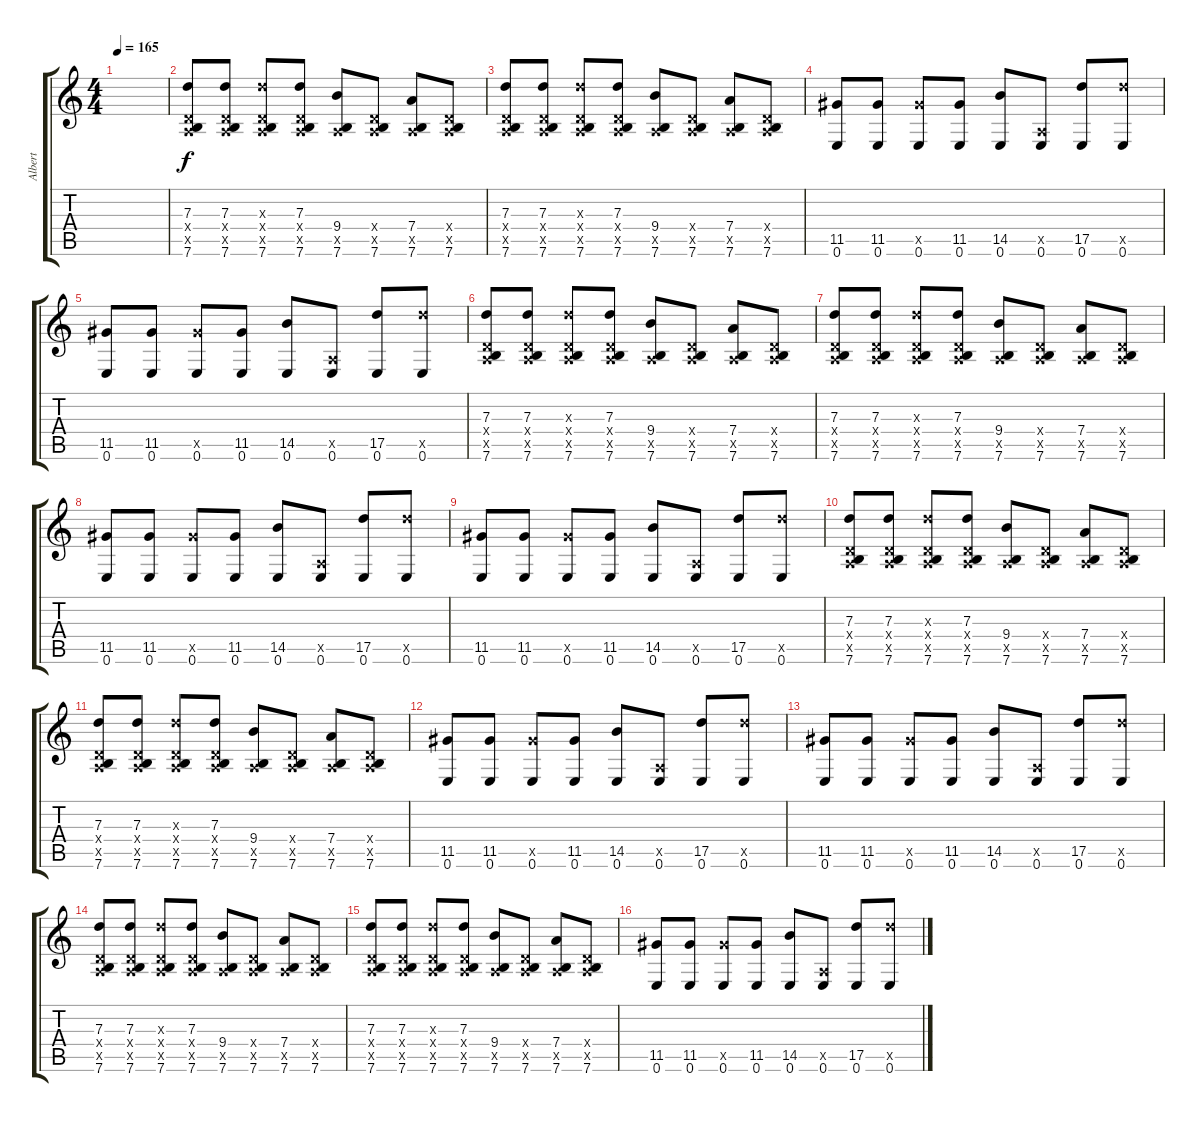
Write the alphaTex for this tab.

\track ("Albert" "Albert") {instrument distortionguitar}
\staff {score tabs}
\tuning (E4 B3 G3 D3 A2 E2) {hide}
\ts (4 4)
\tempo 165
\clef g2
\ks c
|
(7.3 0.4{x} 0.5{x} 7.6).8{dy f} (7.3 0.4{x} 0.5{x} 7.6).8 (7.3{x} 0.4{x} 0.5{x} 7.6).8 (7.3 0.4{x} 0.5{x} 7.6).8 (9.4 0.5{x} 7.6).8 (0.4{x} 0.5{x} 7.6).8 (7.4 0.5{x} 7.6).8 (0.4{x} 0.5{x} 7.6).8 |
(7.3 0.4{x} 0.5{x} 7.6).8 (7.3 0.4{x} 0.5{x} 7.6).8 (7.3{x} 0.4{x} 0.5{x} 7.6).8 (7.3 0.4{x} 0.5{x} 7.6).8 (9.4 0.5{x} 7.6).8 (0.4{x} 0.5{x} 7.6).8 (7.4 0.5{x} 7.6).8 (0.4{x} 0.5{x} 7.6).8 |
(11.5 0.6).8 (11.5 0.6).8 (11.5{x} 0.6).8 (11.5 0.6).8 (14.5 0.6).8 (0.5{x} 0.6).8 (17.5 0.6).8 (17.5{x} 0.6).8 |
(11.5 0.6).8 (11.5 0.6).8 (11.5{x} 0.6).8 (11.5 0.6).8 (14.5 0.6).8 (0.5{x} 0.6).8 (17.5 0.6).8 (17.5{x} 0.6).8 |
(7.3 0.4{x} 0.5{x} 7.6).8 (7.3 0.4{x} 0.5{x} 7.6).8 (7.3{x} 0.4{x} 0.5{x} 7.6).8 (7.3 0.4{x} 0.5{x} 7.6).8 (9.4 0.5{x} 7.6).8 (0.4{x} 0.5{x} 7.6).8 (7.4 0.5{x} 7.6).8 (0.4{x} 0.5{x} 7.6).8 |
(7.3 0.4{x} 0.5{x} 7.6).8 (7.3 0.4{x} 0.5{x} 7.6).8 (7.3{x} 0.4{x} 0.5{x} 7.6).8 (7.3 0.4{x} 0.5{x} 7.6).8 (9.4 0.5{x} 7.6).8 (0.4{x} 0.5{x} 7.6).8 (7.4 0.5{x} 7.6).8 (0.4{x} 0.5{x} 7.6).8 |
(11.5 0.6).8 (11.5 0.6).8 (11.5{x} 0.6).8 (11.5 0.6).8 (14.5 0.6).8 (0.5{x} 0.6).8 (17.5 0.6).8 (17.5{x} 0.6).8 |
(11.5 0.6).8 (11.5 0.6).8 (11.5{x} 0.6).8 (11.5 0.6).8 (14.5 0.6).8 (0.5{x} 0.6).8 (17.5 0.6).8 (17.5{x} 0.6).8 |
(7.3 0.4{x} 0.5{x} 7.6).8 (7.3 0.4{x} 0.5{x} 7.6).8 (7.3{x} 0.4{x} 0.5{x} 7.6).8 (7.3 0.4{x} 0.5{x} 7.6).8 (9.4 0.5{x} 7.6).8 (0.4{x} 0.5{x} 7.6).8 (7.4 0.5{x} 7.6).8 (0.4{x} 0.5{x} 7.6).8 |
(7.3 0.4{x} 0.5{x} 7.6).8 (7.3 0.4{x} 0.5{x} 7.6).8 (7.3{x} 0.4{x} 0.5{x} 7.6).8 (7.3 0.4{x} 0.5{x} 7.6).8 (9.4 0.5{x} 7.6).8 (0.4{x} 0.5{x} 7.6).8 (7.4 0.5{x} 7.6).8 (0.4{x} 0.5{x} 7.6).8 |
(11.5 0.6).8 (11.5 0.6).8 (11.5{x} 0.6).8 (11.5 0.6).8 (14.5 0.6).8 (0.5{x} 0.6).8 (17.5 0.6).8 (17.5{x} 0.6).8 |
(11.5 0.6).8 (11.5 0.6).8 (11.5{x} 0.6).8 (11.5 0.6).8 (14.5 0.6).8 (0.5{x} 0.6).8 (17.5 0.6).8 (17.5{x} 0.6).8 |
(7.3 0.4{x} 0.5{x} 7.6).8 (7.3 0.4{x} 0.5{x} 7.6).8 (7.3{x} 0.4{x} 0.5{x} 7.6).8 (7.3 0.4{x} 0.5{x} 7.6).8 (9.4 0.5{x} 7.6).8 (0.4{x} 0.5{x} 7.6).8 (7.4 0.5{x} 7.6).8 (0.4{x} 0.5{x} 7.6).8 |
(7.3 0.4{x} 0.5{x} 7.6).8 (7.3 0.4{x} 0.5{x} 7.6).8 (7.3{x} 0.4{x} 0.5{x} 7.6).8 (7.3 0.4{x} 0.5{x} 7.6).8 (9.4 0.5{x} 7.6).8 (0.4{x} 0.5{x} 7.6).8 (7.4 0.5{x} 7.6).8 (0.4{x} 0.5{x} 7.6).8 |
(11.5 0.6).8 (11.5 0.6).8 (11.5{x} 0.6).8 (11.5 0.6).8 (14.5 0.6).8 (0.5{x} 0.6).8 (17.5 0.6).8 (17.5{x} 0.6).8
